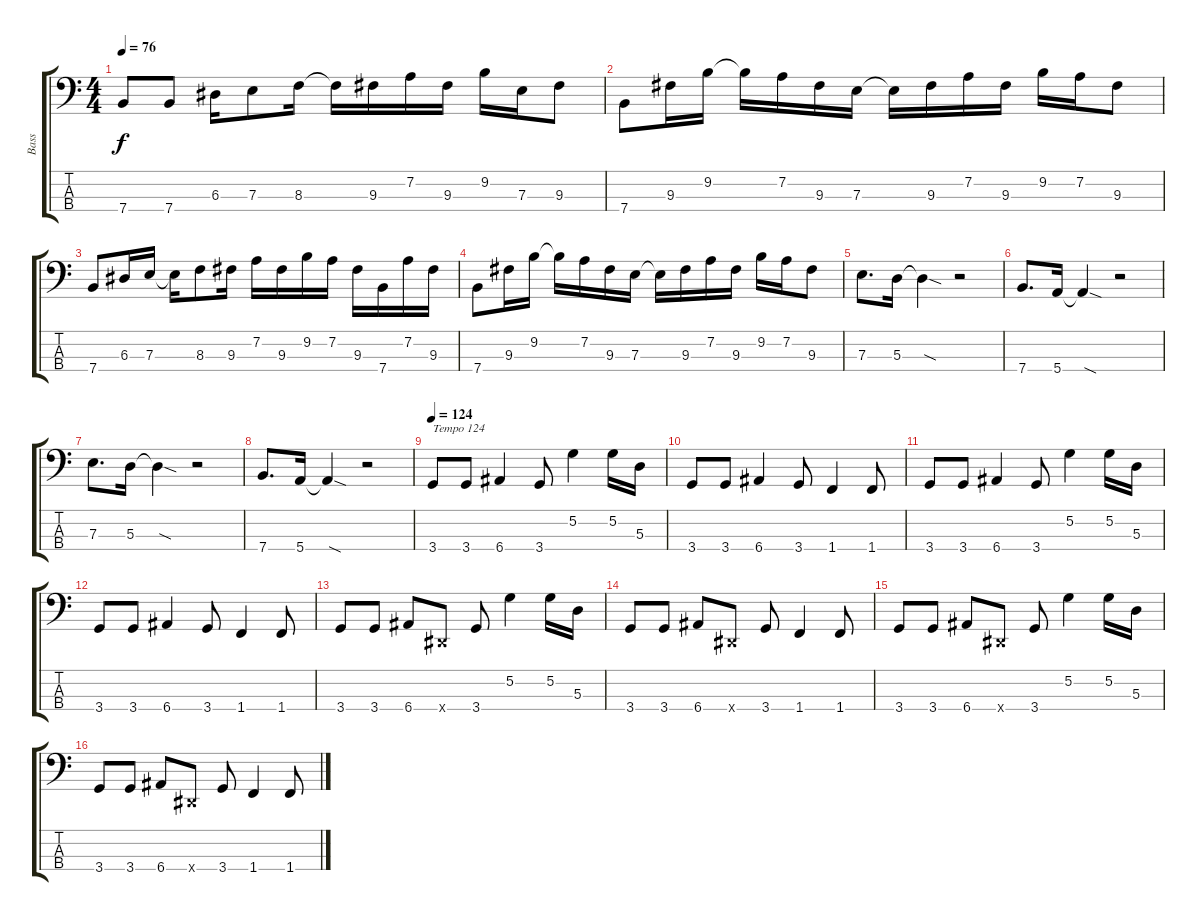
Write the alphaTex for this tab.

\track ("Bass" "Bass") {instrument electricbassfinger}
\staff {score tabs}
\tuning (G2 D2 A1 E1) {hide}
\ts (4 4)
\tempo 76
\clef f4
\ks c
7.4.8{dy f} 7.4.8 6.3.16 7.3.8 8.3.16 8.3{t}.16 9.3.16 7.2.16 9.3.16 9.2.16 7.3.16 9.3.8 |
7.4.8 9.3.16 9.2.16 9.2{t}.16 7.2.16 9.3.16 7.3.16 7.3{t}.16 9.3.16 7.2.16 9.3.16 9.2.16 7.2.16 9.3.8 |
7.4.8 6.3.16 7.3.16 7.3{t}.16 8.3.8 9.3.16 7.2.16 9.3.16 9.2.16 7.2.16 9.3.16 7.4.16 7.2.16 9.3.16 |
7.4.8 9.3.16 9.2.16 9.2{t}.16 7.2.16 9.3.16 7.3.16 7.3{t}.16 9.3.16 7.2.16 9.3.16 9.2.16 7.2.16 9.3.8 |
7.3.8{d} 5.3.16 5.3{sod t}.4 r.2 |
7.4.8{d} 5.4.16 5.4{sod t}.4 r.2 |
7.3.8{d} 5.3.16 5.3{sod t}.4 r.2 |
7.4.8{d} 5.4.16 5.4{sod t}.4 r.2 |
\tempo 124
3.4.8{txt "Tempo 124"} 3.4.8 6.4.4 3.4.8 5.2.4 5.2.16 5.3.16 |
3.4.8 3.4.8 6.4.4 3.4.8 1.4.4 1.4.8 |
3.4.8 3.4.8 6.4.4 3.4.8 5.2.4 5.2.16 5.3.16 |
3.4.8 3.4.8 6.4.4 3.4.8 1.4.4 1.4.8 |
3.4.8 3.4.8 6.4.8 -1.4{x}.8 3.4.8 5.2.4 5.2.16 5.3.16 |
3.4.8 3.4.8 6.4.8 -1.4{x}.8 3.4.8 1.4.4 1.4.8 |
3.4.8 3.4.8 6.4.8 -1.4{x}.8 3.4.8 5.2.4 5.2.16 5.3.16 |
3.4.8 3.4.8 6.4.8 -1.4{x}.8 3.4.8 1.4.4 1.4.8
